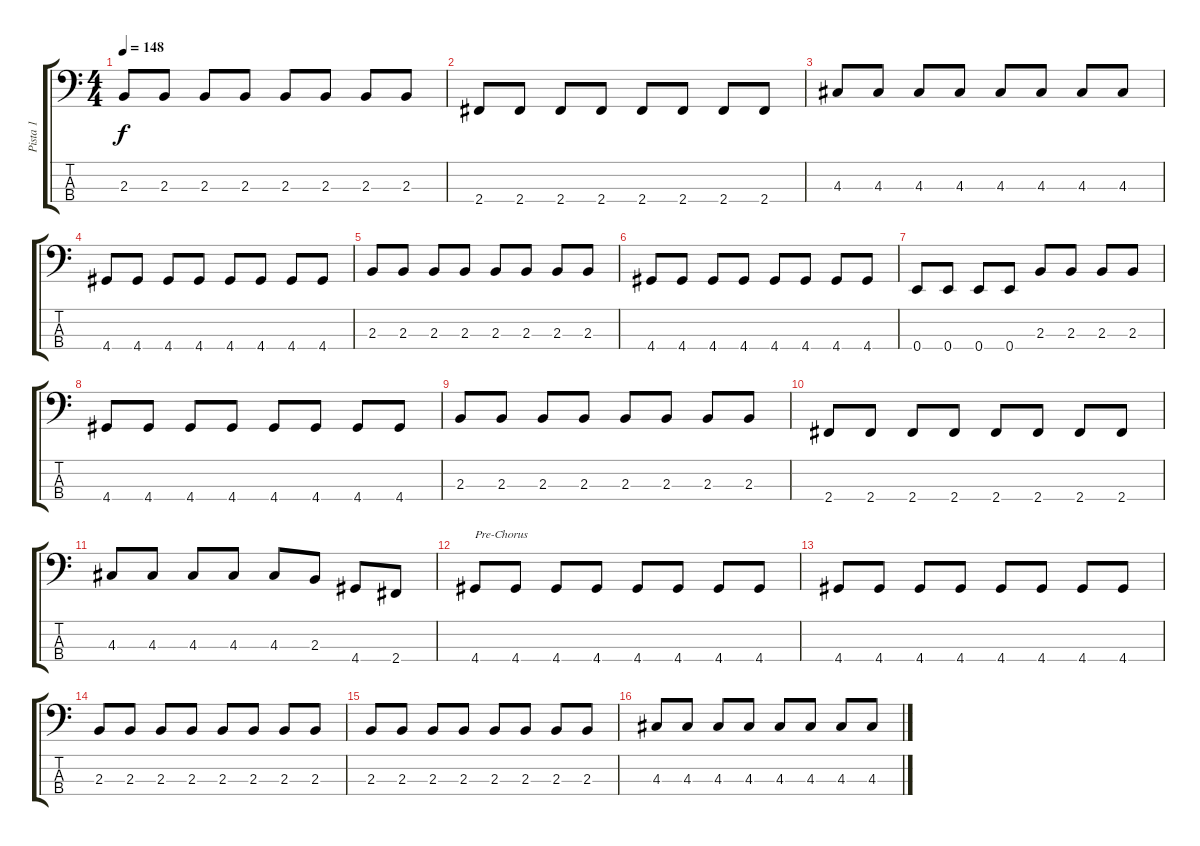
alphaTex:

\track ("Pista 1" "Pista 1") {instrument electricbassfinger}
\staff {score tabs}
\tuning (G2 D2 A1 E1) {hide}
\ts (4 4)
\tempo 148
\clef f4
\ks c
2.3.8{dy f} 2.3.8 2.3.8 2.3.8 2.3.8 2.3.8 2.3.8 2.3.8 |
2.4.8 2.4.8 2.4.8 2.4.8 2.4.8 2.4.8 2.4.8 2.4.8 |
4.3.8 4.3.8 4.3.8 4.3.8 4.3.8 4.3.8 4.3.8 4.3.8 |
4.4.8 4.4.8 4.4.8 4.4.8 4.4.8 4.4.8 4.4.8 4.4.8 |
2.3.8 2.3.8 2.3.8 2.3.8 2.3.8 2.3.8 2.3.8 2.3.8 |
4.4.8 4.4.8 4.4.8 4.4.8 4.4.8 4.4.8 4.4.8 4.4.8 |
0.4.8 0.4.8 0.4.8 0.4.8 2.3.8 2.3.8 2.3.8 2.3.8 |
4.4.8 4.4.8 4.4.8 4.4.8 4.4.8 4.4.8 4.4.8 4.4.8 |
2.3.8 2.3.8 2.3.8 2.3.8 2.3.8 2.3.8 2.3.8 2.3.8 |
2.4.8 2.4.8 2.4.8 2.4.8 2.4.8 2.4.8 2.4.8 2.4.8 |
4.3.8 4.3.8 4.3.8 4.3.8 4.3.8 2.3.8 4.4.8 2.4.8 |
4.4.8{txt "Pre-Chorus"} 4.4.8 4.4.8 4.4.8 4.4.8 4.4.8 4.4.8 4.4.8 |
4.4.8 4.4.8 4.4.8 4.4.8 4.4.8 4.4.8 4.4.8 4.4.8 |
2.3.8 2.3.8 2.3.8 2.3.8 2.3.8 2.3.8 2.3.8 2.3.8 |
2.3.8 2.3.8 2.3.8 2.3.8 2.3.8 2.3.8 2.3.8 2.3.8 |
4.3.8 4.3.8 4.3.8 4.3.8 4.3.8 4.3.8 4.3.8 4.3.8
